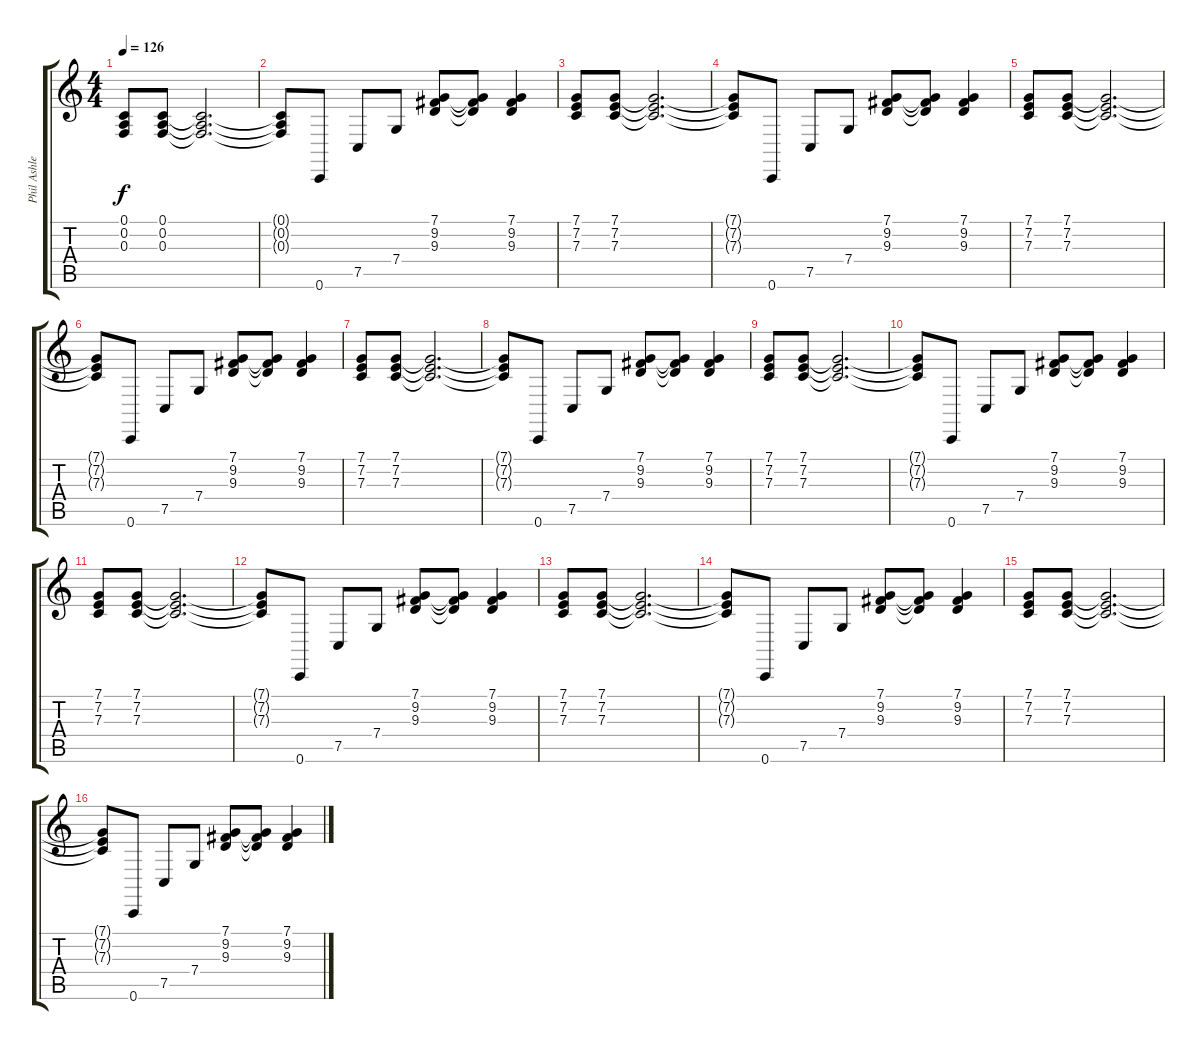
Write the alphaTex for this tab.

\track ("Phil Ashley - keyboards" "Phil Ashle") {instrument electricgrandpiano}
\staff {score tabs}
\tuning (C4 A3 F3 C3 F2 C2) {hide}
\ts (4 4)
\tempo 126
\clef g2
\ks c
(0.1 0.2 0.3).8{dy f} (0.1 0.2 0.3).8 (0.1{t} 0.2{t} 0.3{t}).2{d} |
(0.1{t} 0.2{t} 0.3{t}).8 0.6.8 7.5.8 7.4.8 (7.1 9.2 9.3).8 (7.1{t} 9.2{t} 9.3{t}).8 (7.1 9.2 9.3).4 |
(7.1 7.2 7.3).8 (7.1 7.2 7.3).8 (7.1{t} 7.2{t} 7.3{t}).2{d} |
(7.1{t} 7.2{t} 7.3{t}).8 0.6.8 7.5.8 7.4.8 (7.1 9.2 9.3).8 (7.1{t} 9.2{t} 9.3{t}).8 (7.1 9.2 9.3).4 |
(7.1 7.2 7.3).8 (7.1 7.2 7.3).8 (7.1{t} 7.2{t} 7.3{t}).2{d} |
(7.1{t} 7.2{t} 7.3{t}).8 0.6.8 7.5.8 7.4.8 (7.1 9.2 9.3).8 (7.1{t} 9.2{t} 9.3{t}).8 (7.1 9.2 9.3).4 |
(7.1 7.2 7.3).8 (7.1 7.2 7.3).8 (7.1{t} 7.2{t} 7.3{t}).2{d} |
(7.1{t} 7.2{t} 7.3{t}).8 0.6.8 7.5.8 7.4.8 (7.1 9.2 9.3).8 (7.1{t} 9.2{t} 9.3{t}).8 (7.1 9.2 9.3).4 |
(7.1 7.2 7.3).8 (7.1 7.2 7.3).8 (7.1{t} 7.2{t} 7.3{t}).2{d} |
(7.1{t} 7.2{t} 7.3{t}).8 0.6.8 7.5.8 7.4.8 (7.1 9.2 9.3).8 (7.1{t} 9.2{t} 9.3{t}).8 (7.1 9.2 9.3).4 |
(7.1 7.2 7.3).8 (7.1 7.2 7.3).8 (7.1{t} 7.2{t} 7.3{t}).2{d} |
(7.1{t} 7.2{t} 7.3{t}).8 0.6.8 7.5.8 7.4.8 (7.1 9.2 9.3).8 (7.1{t} 9.2{t} 9.3{t}).8 (7.1 9.2 9.3).4 |
(7.1 7.2 7.3).8 (7.1 7.2 7.3).8 (7.1{t} 7.2{t} 7.3{t}).2{d} |
(7.1{t} 7.2{t} 7.3{t}).8 0.6.8 7.5.8 7.4.8 (7.1 9.2 9.3).8 (7.1{t} 9.2{t} 9.3{t}).8 (7.1 9.2 9.3).4 |
(7.1 7.2 7.3).8 (7.1 7.2 7.3).8 (7.1{t} 7.2{t} 7.3{t}).2{d} |
(7.1{t} 7.2{t} 7.3{t}).8 0.6.8 7.5.8 7.4.8 (7.1 9.2 9.3).8 (7.1{t} 9.2{t} 9.3{t}).8 (7.1 9.2 9.3).4
